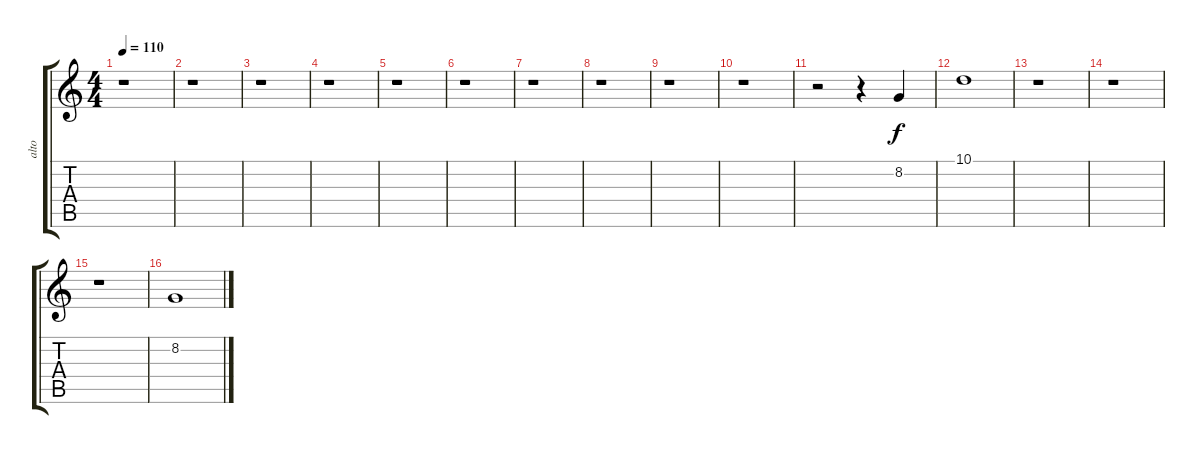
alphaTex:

\track ("alto" "alto") {instrument viola}
\staff {score tabs}
\tuning (E4 B3 G3 D3 A2 E2) {hide}
\ts (4 4)
\tempo 110
\clef g2
\ks c
r.1{dy f instrument viola} |
r.1 |
r.1 |
r.1 |
r.1 |
r.1 |
r.1 |
r.1 |
r.1 |
r.1 |
r.2 r.4 8.2.4 |
10.1.1 |
r.1 |
r.1 |
r.1 |
8.2.1
